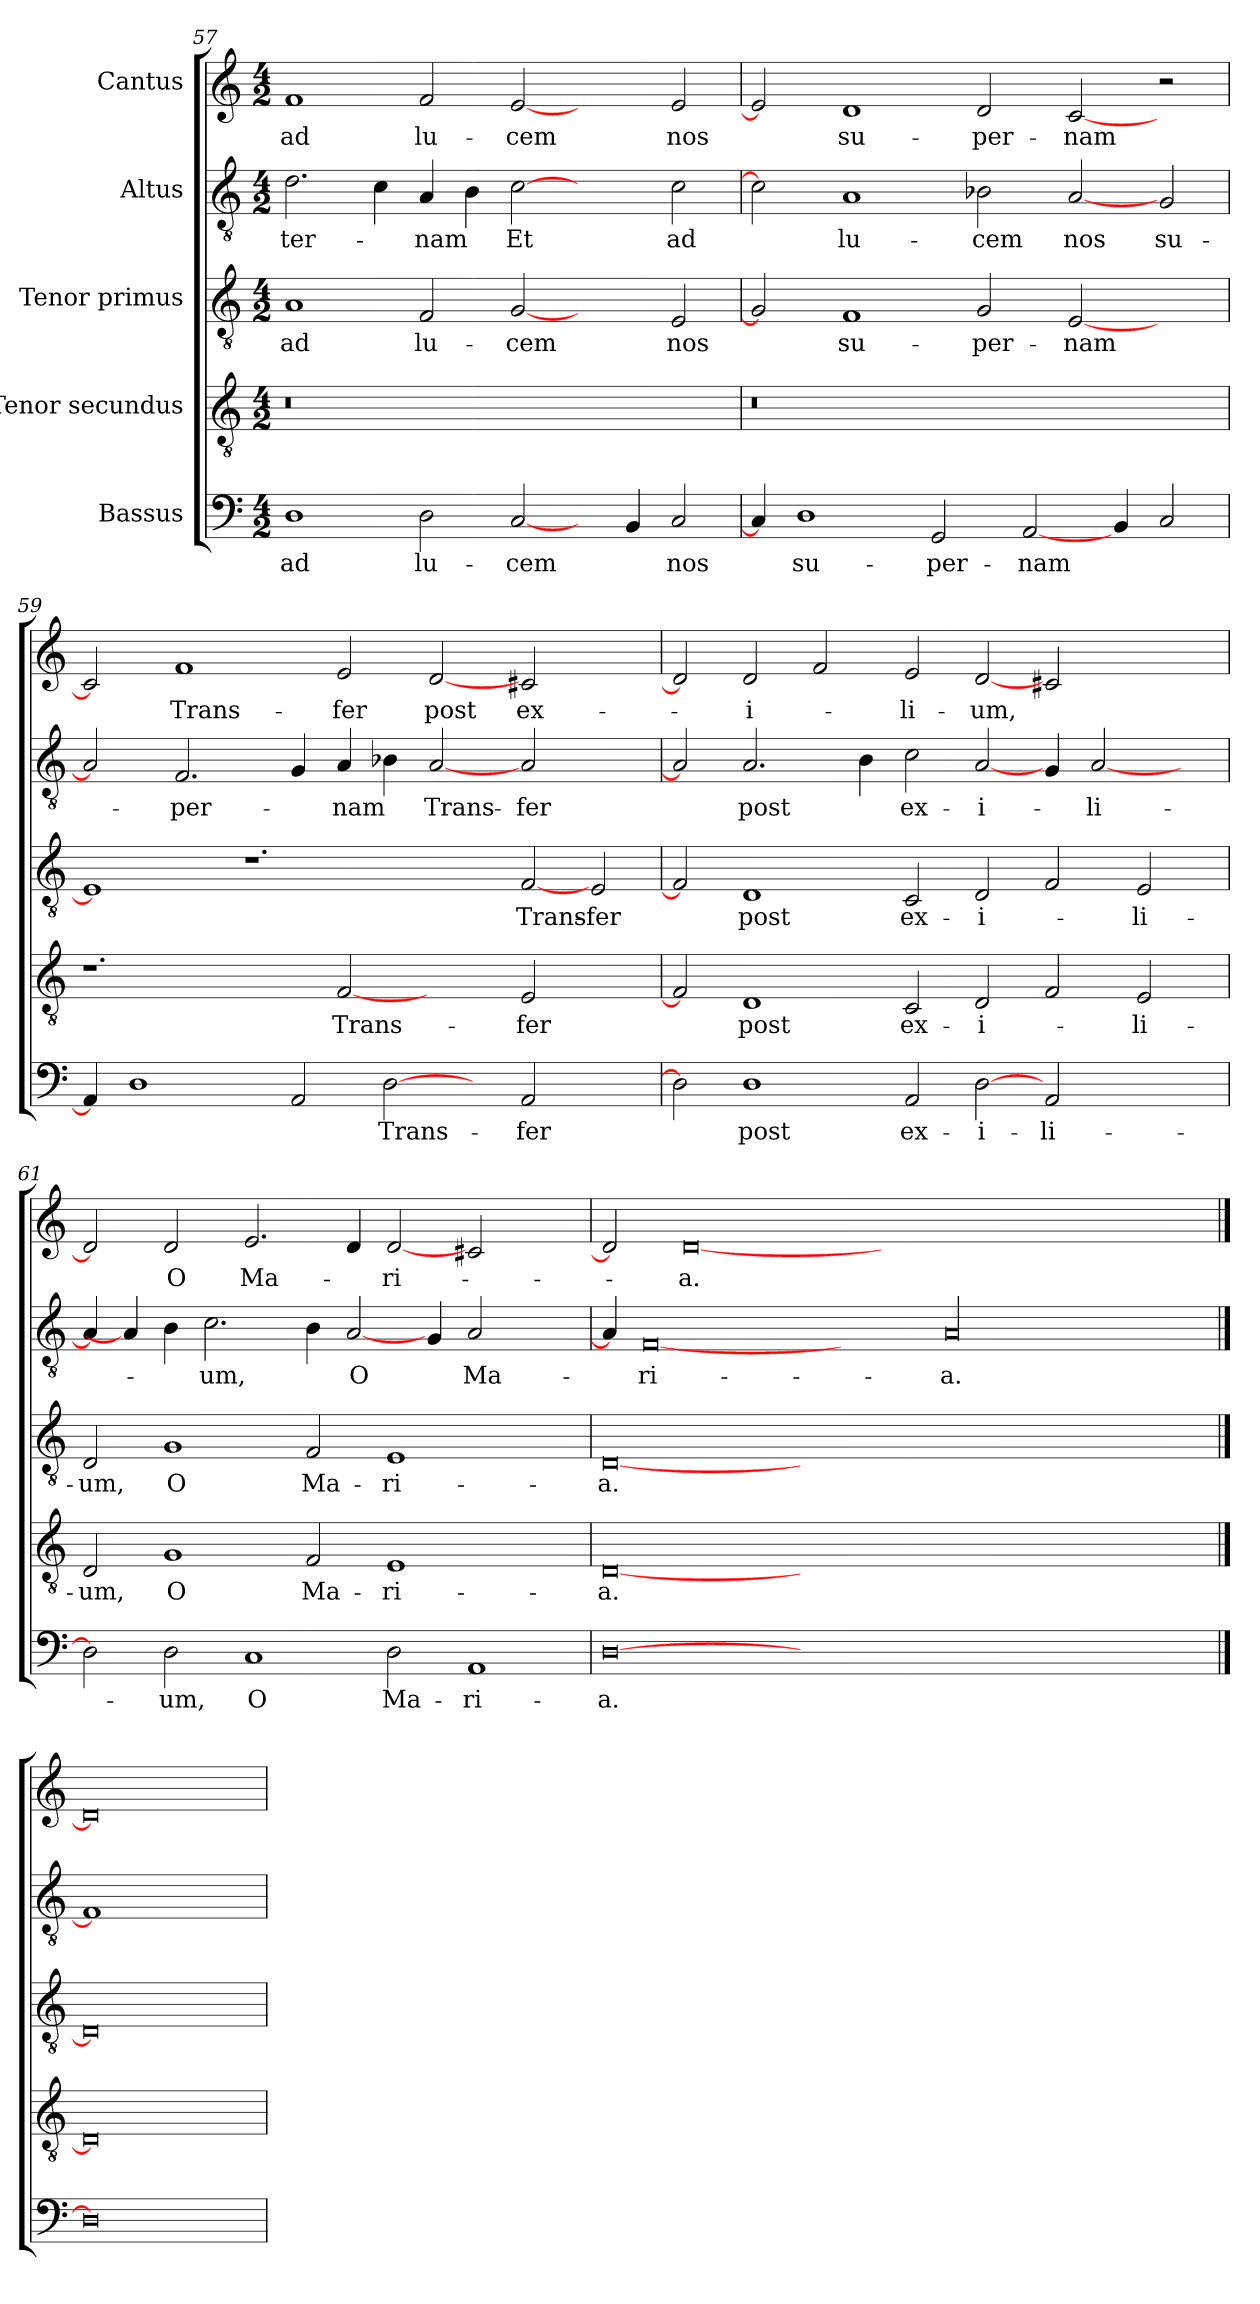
**kern	**text	**kern	**text	**kern	**text	**kern	**text	**kern	**text
*part5	*part5	*part4	*part4	*part3	*part3	*part2	*part2	*part1	*part1
*staff5	*staff5	*staff4	*staff4	*staff3	*staff3	*staff2	*staff2	*staff1	*staff1
*I"Bassus	*	*I"Tenor secundus	*	*I"Tenor primus	*	*I"Altus	*	*I"Cantus	*
*clefF4	*	*clefGv2	*	*clefGv2	*	*clefGv2	*	*clefG2	*
*k[]	*	*k[]	*	*k[]	*	*k[]	*	*k[]	*
*C:	*	*C:	*	*C:	*	*C:	*	*C:	*
*M4/2	*	*M4/2	*	*M4/2	*	*M4/2	*	*M4/2	*
=57	=57	=57	=57	=57	=57	=57	=57	=57	=57
1D\	ad	0r	.	1A/	ad	2.d\	-ter-	1f/	ad
.	.	.	.	.	.	4c\	.	.	.
2D\	lu-	.	.	2F/	lu-	4A/	-nam	2f/	lu-
.	.	.	.	.	.	4B\	.	.	.
!	!	!	!	!	!	!	!LO:LY:i	!	!
[2C/	-cem	.	.	[2G/	-cem	[2c\	Et	[2e/	-cem
4ryy	.	1ryy	.	2ryy	.	2ryy	.	2ryy	.
4BB/	.	.	.	.	.	.	.	.	.
!	!	!	!	!	!	!	!LO:LY:i	!	!
2C/	nos	.	.	2E/	nos	2c\	ad	2e/	nos
=58	=58	=58	=58	=58	=58	=58	=58	=58	=58
4C/]	.	0r	.	2G/]	.	2c\]	.	2e/]	.
1D\	su-	.	.	.	.	.	.	.	.
!	!	!	!	!	!	!	!LO:LY:i	!	!
.	.	.	.	1F/	su-	1A/	lu-	1d/	su-
2GG/	-per-	.	.	.	.	.	.	.	.
!	!	!	!	!	!	!	!LO:LY:i	!	!
.	.	.	.	2G/	-per-	2B-X\	-cem	2d/	-per-
[2AA/	-nam	.	.	.	.	.	.	.	.
!	!	!	!	!	!	!	!LO:LY:i	!	!
.	.	1ryy	.	[2E/	-nam	[2A/	nos	[2c/	-nam
4BB/	.	.	.	.	.	.	.	.	.
!	!	!	!	!	!	!	!LO:LY:i	!	!
2C/	.	.	.	2ryy	.	2G/	su-	2r	.
=59	=59	=59	=59	=59	=59	=59	=59	=59	=59
4AA/]	.	1.r	.	1E/]	.	2A/]	.	2c/]	.
1D\	.	.	.	.	.	.	.	.	.
!	!	!	!	!	!	!	!LO:LY:i	!	!
.	.	.	.	.	.	2.F/	-per-	1f/	Trans-
.	.	.	.	1.r	.	.	.	.	.
2AA/	.	.	.	.	.	4G/	.	.	.
!	!	!	!	!	!	!	!LO:LY:i	!	!
.	.	[2F/	Trans-	.	.	4A/	-nam	2e/	-fer
[2D\	Trans-	.	.	.	.	4B-X\	.	.	.
!	!	!	!	!	!	!	!LO:LY:i	!	!
.	.	2ryy	.	.	.	[2A/	Trans-	[2d/	post
4ryy	.	.	.	.	.	.	.	.	.
!	!	!	!	!	!	!	!LO:LY:i	!	!
2AA/	-fer	2E/	-fer	[2F/	Trans-	2A/	-fer	2c#X/	ex-
2ryy	.	2ryy	.	2E/	-fer	2ryy	.	2ryy	.
!!LO:LB:g=z
=60	=60	=60	=60	=60	=60	=60	=60	=60	=60
2D\]	.	2F/]	.	2F/]	.	2A/]	.	2d/]	.
!	!	!	!	!	!	!	!LO:LY:i	!	!
1D\	post	1D/	post	1D/	post	2.A/	post	2d/	-i-
.	.	.	.	.	.	.	.	2f/	.
.	.	.	.	.	.	4B\	.	.	.
!	!	!	!	!	!	!	!LO:LY:i	!	!
2AA/	ex-	2C/	ex-	2C/	ex-	2c\	ex-	2e/	-li-
!	!	!	!	!	!	!	!LO:LY:i	!	!
[2D\	-i-	2D/	-i-	2D/	-i-	[2A/	-i-	[2d/	-um,
2AA/	-li-	2F/	.	2F/	.	4G/	.	2c#X/	.
!	!	!	!	!	!	!	!LO:LY:i	!	!
.	.	.	.	.	.	[2A/	-li-	.	.
2ryy	.	2E/	-li-	2E/	-li-	.	.	2ryy	.
.	.	.	.	.	.	4ryy	.	.	.
=61	=61	=61	=61	=61	=61	=61	=61	=61	=61
2D\]	.	2D/	-um,	2D/	-um,	4A/]	.	2d/]	.
.	.	.	.	.	.	4A/]	.	.	.
2D\	-um,	1G/	O	1G/	O	4B\	.	2d/	O
!	!	!	!	!	!	!	!LO:LY:i	!	!
.	.	.	.	.	.	2.c\	-um,	.	.
1C/	O	.	.	.	.	.	.	2.e/	Ma-
.	.	2F/	Ma-	2F/	Ma-	4B\	.	.	.
.	.	.	.	.	.	[2A/	O	4d/	.
2D\	Ma-	1E/	-ri-	1E/	-ri-	.	.	[2d/	-ri-
.	.	.	.	.	.	4G/	.	.	.
1AA/	-ri-	.	.	.	.	2A/	Ma-	2c#X/	.
.	.	2ryy	.	2ryy	.	2ryy	.	2ryy	.
=62	=62	=62	=62	=62	=62	=62	=62	=62	=62
[0D\	-a.	[0D/	-a.	[0D/	-a.	4A/]	.	2d/]	.
.	.	.	.	.	.	[0F/	-ri-	.	.
.	.	.	.	.	.	.	.	[0d/	-a.
0ryy	.	0ryy	.	0ryy	.	.	.	.	.
.	.	.	.	.	.	2.ryy	.	.	.
.	.	.	.	.	.	.	.	1.ryy	.
.	.	.	.	.	.	00A/	-a.	.	.
0.ryy	.	0.ryy	.	0.ryy	.	.	.	0.ryy	.
==63	==63	==63	==63	==63	==63	==63	==63	==63	==63
0D\]	.	0D/]	.	0D/]	.	1F/]	.	0d/]	.
.	.	.	.	.	.	1ryy	.	.	.
=	=	=	=	=	=	=	=	=	=
*-	*-	*-	*-	*-	*-	*-	*-	*-	*-
